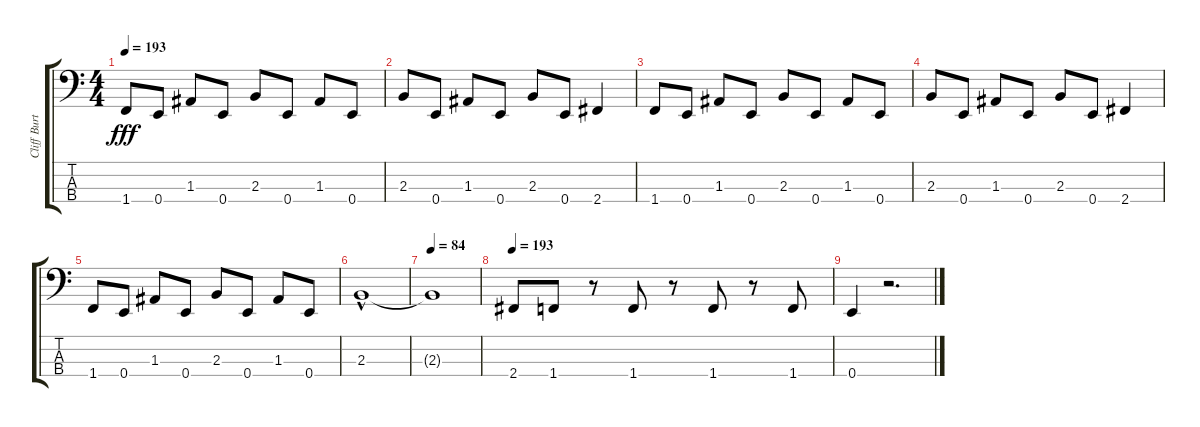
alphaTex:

\track ("Cliff Burton - Bass Guitar" "Cliff Burt") {instrument electricbassfinger}
\staff {score tabs}
\tuning (G2 D2 A1 E1) {hide}
\ts (4 4)
\tempo 193
\clef f4
\ks c
1.4.8{dy fff} 0.4.8 1.3.8 0.4.8 2.3.8 0.4.8 1.3.8 0.4.8 |
2.3.8 0.4.8 1.3.8 0.4.8 2.3.8 0.4.8 2.4.4 |
1.4.8 0.4.8 1.3.8 0.4.8 2.3.8 0.4.8 1.3.8 0.4.8 |
2.3.8 0.4.8 1.3.8 0.4.8 2.3.8 0.4.8 2.4.4 |
1.4.8 0.4.8 1.3.8 0.4.8 2.3.8 0.4.8 1.3.8 0.4.8 |
2.3{hac}.1 |
\tempo 84
2.3{t}.1 |
\tempo 193
2.4.8 1.4.8 r.8 1.4.8 r.8 1.4.8 r.8 1.4.8 |
0.4.4 r.2{d}
